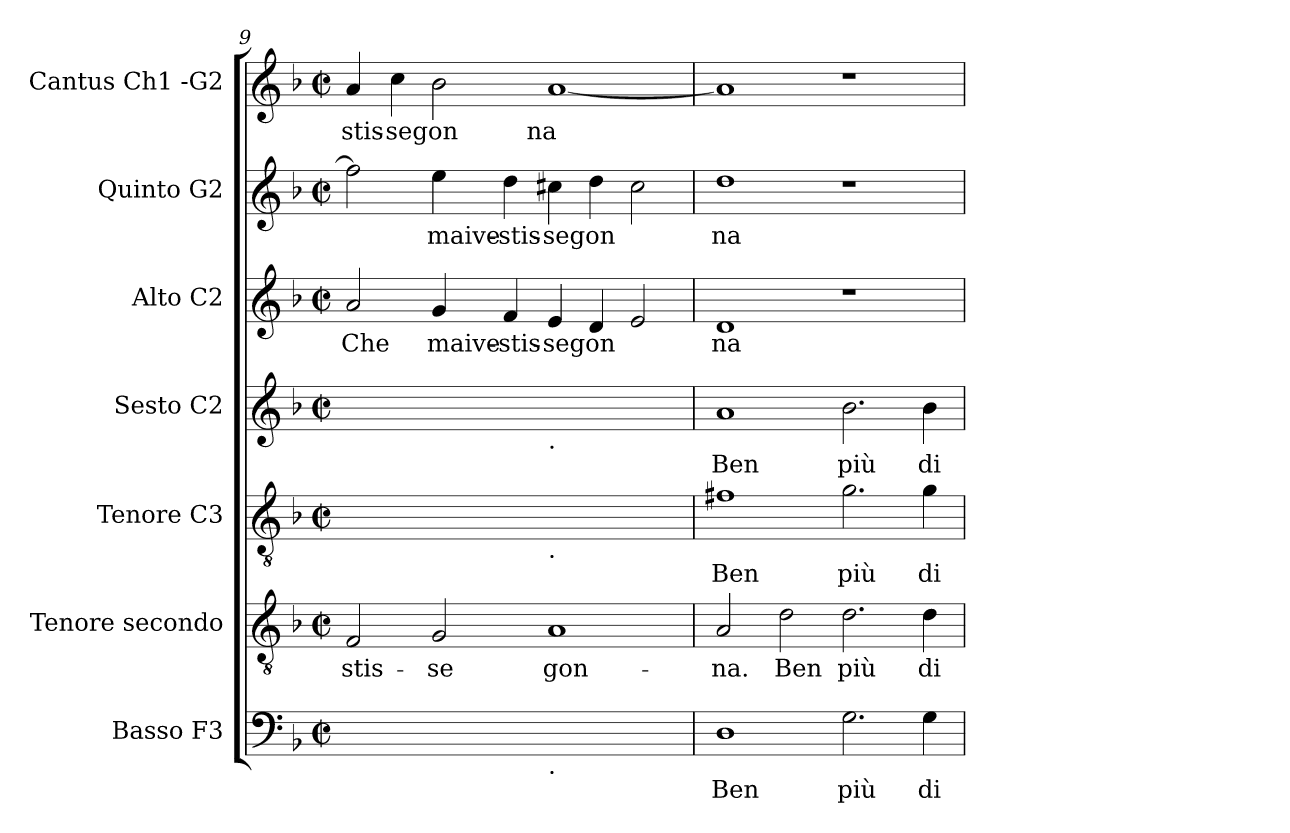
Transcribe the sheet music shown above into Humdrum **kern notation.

**kern	**text	**kern	**text	**kern	**text	**kern	**text	**kern	**text	**kern	**text	**kern	**text
*part7	*part7	*part6	*part6	*part5	*part5	*part4	*part4	*part3	*part3	*part2	*part2	*part1	*part1
*staff7	*staff7	*staff6	*staff6	*staff5	*staff5	*staff4	*staff4	*staff3	*staff3	*staff2	*staff2	*staff1	*staff1
*I"Basso  F3	*	*I"Tenore  secondo	*	*I"Tenore  C3	*	*I"Sesto  C2	*	*I"Alto  C2	*	*I"Quinto  G2	*	*I"Cantus  Ch1 -G2	*
*I'B	*	*I'T2	*	*I'T	*	*	*	*I'A	*	*	*	*I'C	*
*clefF4	*	*clefGv2	*	*clefGv2	*	*clefG2	*	*clefG2	*	*clefG2	*	*clefG2	*
*k[b-]	*	*k[b-]	*	*k[b-]	*	*k[b-]	*	*k[b-]	*	*k[b-]	*	*k[b-]	*
*F:	*	*F:	*	*F:	*	*F:	*	*F:	*	*F:	*	*F:	*
*M2/2	*	*M2/2	*	*M2/2	*	*M2/2	*	*M2/2	*	*M2/2	*	*M2/2	*
*met(c|)	*	*met(c|)	*	*met(c|)	*	*met(c|)	*	*met(c|)	*	*met(c|)	*	*met(c|)	*
=9	=9	=9	=9	=9	=9	=9	=9	=9	=9	=9	=9	=9	=9
!	!	!	!LO:LY:b:cj	!	!	!	!	!	!LO:LY:b:cj	!	!LO:LY:b:cj	!	!LO:LY:b:cj
1ryy	.	2F/	-stis-	1ryy	.	1ryy	.	2a/	Che	2ff\]	.	4a/	-stis-
!	!	!	!	!	!	!	!	!	!	!	!	!	!LO:LY:b:cj
.	.	.	.	.	.	.	.	.	.	.	.	4cc\	-segon-
!	!	!	!LO:LY:b:cj	!	!	!	!	!	!LO:LY:b:cj	!	!LO:LY:b:cj	!	!LO:LY:b:cj
.	.	2G/	-se	.	.	.	.	4g/	maive-	4ee\	maive-	2b-\	--
!	!	!	!	!	!	!	!	!	!LO:LY:b:cj	!	!LO:LY:b:cj	!	!
.	.	.	.	.	.	.	.	4f/	-stis-	4dd\	-stis-	.	.
!	!	!	!	!	!	!LO:TX:b:t=.	!	!	!	!	!	!	!
!	!	!	!	!LO:TX:b:t=.	!	!	!	!	!	!	!	!	!
!LO:TX:b:t=.	!	!	!	!	!	!	!	!	!	!	!	!	!
!	!	!	!LO:LY:b:cj	!	!	!	!	!	!LO:LY:b:cj	!	!LO:LY:b:cj	!	!LO:LY:b:cj
1ryy	.	1A	gon-	1ryy	.	1ryy	.	4e/	-segon-	4cc#X\	-segon-	[<1a	-na
!	!	!	!	!	!	!	!	!	!LO:LY:b:cj	!	!LO:LY:b:cj	!	!
.	.	.	.	.	.	.	.	4d/	--	4dd\	--	.	.
!	!	!	!	!	!	!	!	!	!LO:LY:b:cj	!	!LO:LY:b:cj	!	!
.	.	.	.	.	.	.	.	2e/	--	2cc#\	--	.	.
=10	=10	=10	=10	=10	=10	=10	=10	=10	=10	=10	=10	=10	=10
!	!LO:LY:b:cj	!	!LO:LY:b:cj	!	!LO:LY:b:cj	!	!LO:LY:b:cj	!	!LO:LY:b:cj	!	!LO:LY:b:cj	!	!LO:LY:b:cj
1D	Ben	2A/	-na.	1f#X	Ben	1a	Ben	1d	-na	1dd	-na	1a]	.
!	!	!	!LO:LY:b:cj	!	!	!	!	!	!	!	!	!	!
.	.	2d\	Ben	.	.	.	.	.	.	.	.	.	.
!	!LO:LY:b:cj	!	!LO:LY:b:cj	!	!LO:LY:b:cj	!	!LO:LY:b:cj	!	!	!	!	!	!
2.G\	più	2.d\	più	2.g\	più	2.b-\	più	1r	.	1r	.	1r	.
!	!LO:LY:b:cj	!	!LO:LY:b:cj	!	!LO:LY:b:cj	!	!LO:LY:b:cj	!	!	!	!	!	!
4G\	di	4d\	di	4g\	di	4b-\	di	.	.	.	.	.	.
=	=	=	=	=	=	=	=	=	=	=	=	=	=
*-	*-	*-	*-	*-	*-	*-	*-	*-	*-	*-	*-	*-	*-
